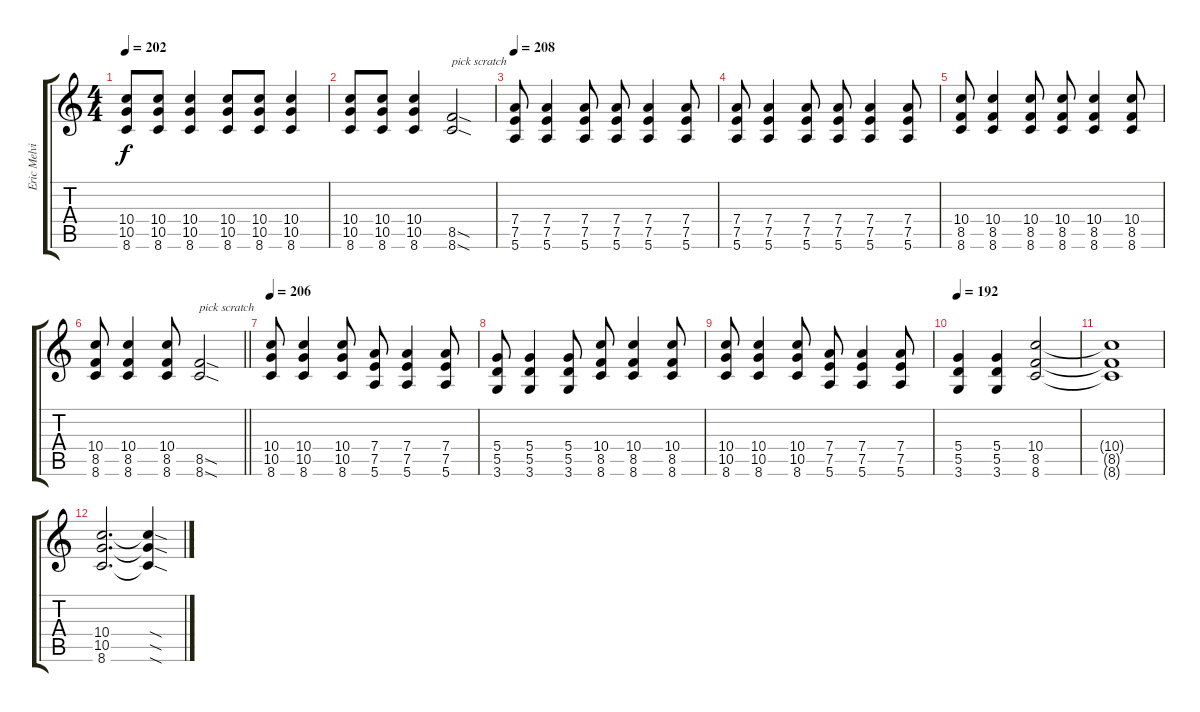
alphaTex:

\track ("Eric Melvin" "Eric Melvi") {instrument distortionguitar}
\staff {score tabs}
\tuning (E4 B3 G3 D3 A2 E2) {hide}
\ts (4 4)
\tempo 202
\clef g2
\ks c
(10.4 10.5 8.6).8{dy f} (10.4 10.5 8.6).8 (10.4 10.5 8.6).4 (10.4 10.5 8.6).8 (10.4 10.5 8.6).8 (10.4 10.5 8.6).4 |
(10.4 10.5 8.6).8 (10.4 10.5 8.6).8 (10.4 10.5 8.6).4 (8.5{sod} 8.6{sod}).2{txt "pick scratch"} |
\tempo 208
(7.4 7.5 5.6).8 (7.4 7.5 5.6).4 (7.4 7.5 5.6).8 (7.4 7.5 5.6).8 (7.4 7.5 5.6).4 (7.4 7.5 5.6).8 |
(7.4 7.5 5.6).8 (7.4 7.5 5.6).4 (7.4 7.5 5.6).8 (7.4 7.5 5.6).8 (7.4 7.5 5.6).4 (7.4 7.5 5.6).8 |
(10.4 8.5 8.6).8 (10.4 8.5 8.6).4 (10.4 8.5 8.6).8 (10.4 8.5 8.6).8 (10.4 8.5 8.6).4 (10.4 8.5 8.6).8 |
\barLineRight lightlight
(10.4 8.5 8.6).8 (10.4 8.5 8.6).4 (10.4 8.5 8.6).8 (8.5{sod} 8.6{sod}).2{txt "pick scratch"} |
\section ("" "")
\tempo 206
(10.4 10.5 8.6).8 (10.4 10.5 8.6).4 (10.4 10.5 8.6).8 (7.4 7.5 5.6).8 (7.4 7.5 5.6).4 (7.4 7.5 5.6).8 |
(5.4 5.5 3.6).8 (5.4 5.5 3.6).4 (5.4 5.5 3.6).8 (10.4 8.5 8.6).8 (10.4 8.5 8.6).4 (10.4 8.5 8.6).8 |
(10.4 10.5 8.6).8 (10.4 10.5 8.6).4 (10.4 10.5 8.6).8 (7.4 7.5 5.6).8 (7.4 7.5 5.6).4 (7.4 7.5 5.6).8 |
\tempo 192
(5.4 5.5 3.6).4 (5.4 5.5 3.6).4 (10.4 8.5 8.6).2 |
(10.4{t} 8.5{t} 8.6{t}).1 |
(10.4 10.5 8.6).2{d} (10.4{sod t} 10.5{sod t} 8.6{sod t}).4
